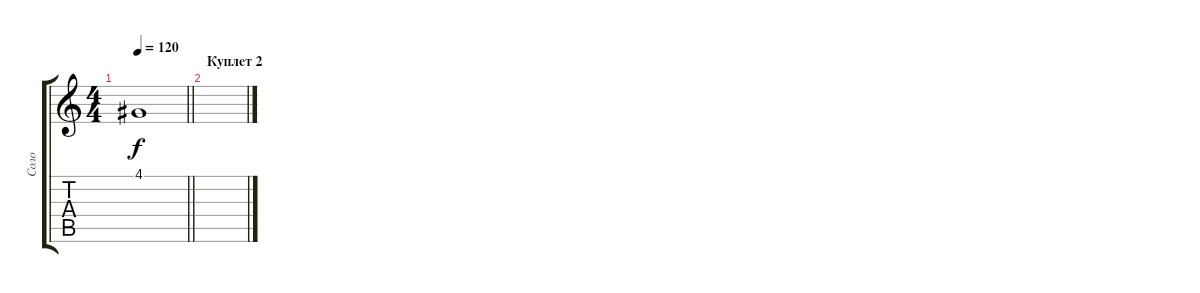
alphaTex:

\track ("Соло" "Соло") {instrument acousticgrandpiano}
\staff {score tabs}
\tuning (E4 B3 G3 D3 A2 E2) {hide}
\ts (4 4)
\tempo 120
\clef g2
\barLineRight lightlight
\ks c
4.1.1{dy f} |
\section ("" "Куплет 2")
